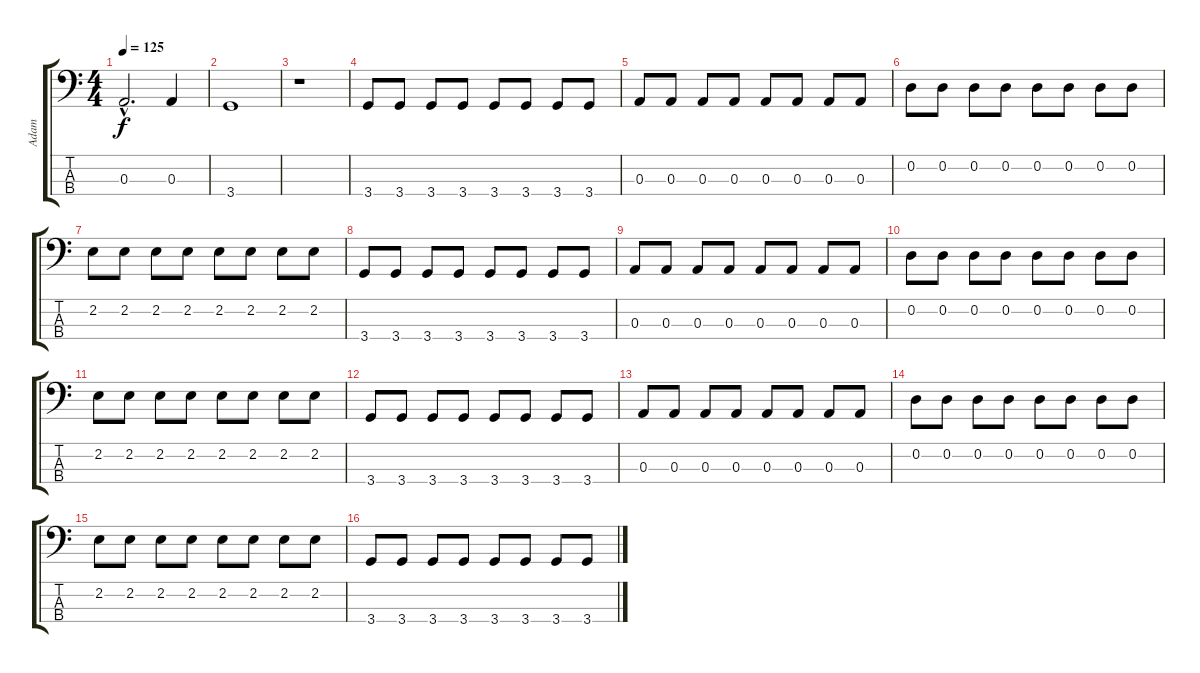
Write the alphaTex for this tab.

\track ("Adam" "Adam") {instrument electricbassfinger}
\staff {score tabs}
\tuning (G2 D2 A1 E1) {hide}
\ts (4 4)
\tempo 125
\clef f4
\ks c
0.3{hac}.2{d dy f} 0.3.4 |
3.4.1 |
r.1 |
3.4.8 3.4.8 3.4.8 3.4.8 3.4.8 3.4.8 3.4.8 3.4.8 |
0.3.8 0.3.8 0.3.8 0.3.8 0.3.8 0.3.8 0.3.8 0.3.8 |
0.2.8 0.2.8 0.2.8 0.2.8 0.2.8 0.2.8 0.2.8 0.2.8 |
2.2.8 2.2.8 2.2.8 2.2.8 2.2.8 2.2.8 2.2.8 2.2.8 |
3.4.8 3.4.8 3.4.8 3.4.8 3.4.8 3.4.8 3.4.8 3.4.8 |
0.3.8 0.3.8 0.3.8 0.3.8 0.3.8 0.3.8 0.3.8 0.3.8 |
0.2.8 0.2.8 0.2.8 0.2.8 0.2.8 0.2.8 0.2.8 0.2.8 |
2.2.8 2.2.8 2.2.8 2.2.8 2.2.8 2.2.8 2.2.8 2.2.8 |
3.4.8 3.4.8 3.4.8 3.4.8 3.4.8 3.4.8 3.4.8 3.4.8 |
0.3.8 0.3.8 0.3.8 0.3.8 0.3.8 0.3.8 0.3.8 0.3.8 |
0.2.8 0.2.8 0.2.8 0.2.8 0.2.8 0.2.8 0.2.8 0.2.8 |
2.2.8 2.2.8 2.2.8 2.2.8 2.2.8 2.2.8 2.2.8 2.2.8 |
3.4.8 3.4.8 3.4.8 3.4.8 3.4.8 3.4.8 3.4.8 3.4.8
